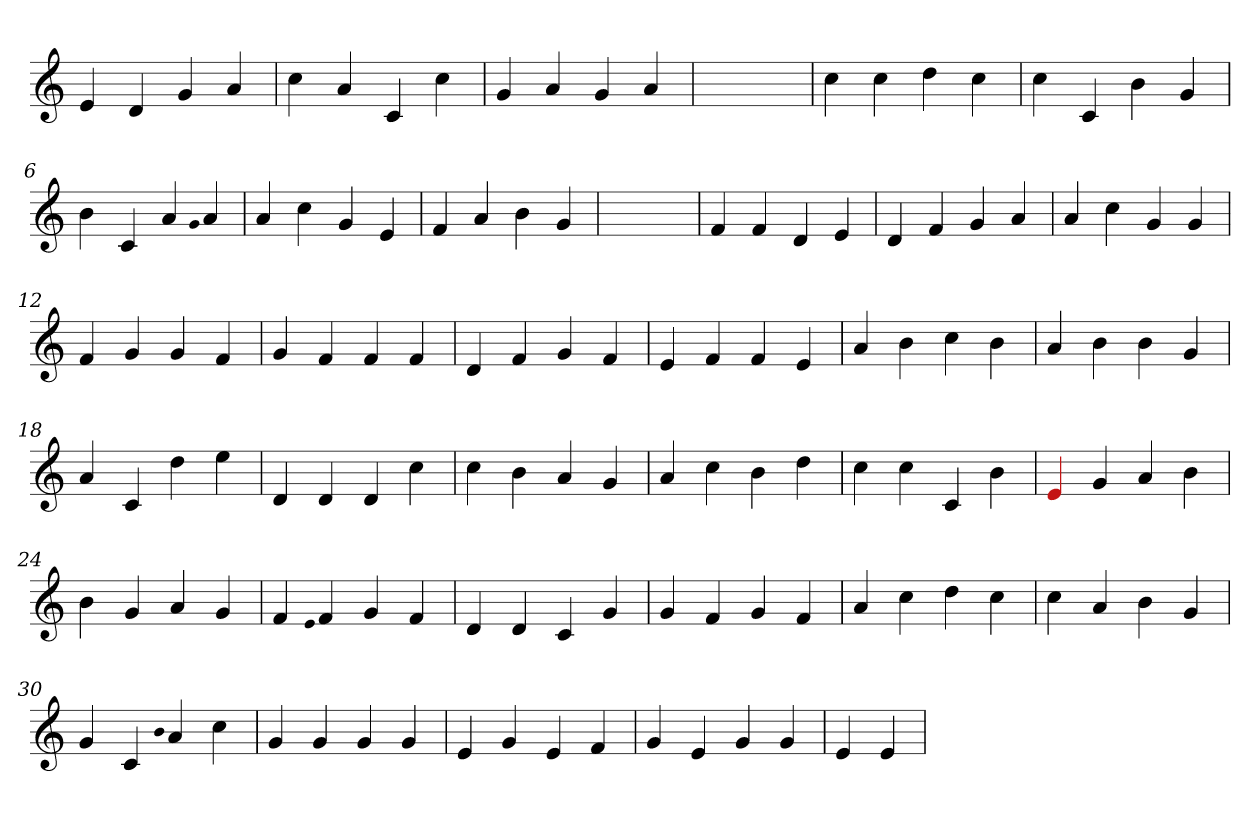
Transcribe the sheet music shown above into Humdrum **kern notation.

**kern
*part1
*staff1
*clefG2
=1
4e
4d
4g
4a
=2
4cc
4a
4c
4cc
=3
4g
4a
4g
4a
=4
1ryy
=4
4cc
4cc
4dd
4cc
=5
4cc
4c
4b
4g
=6
4b
4c
4a
qqg
4a
=7
4a
4cc
4g
4e
=8
4f
4a
4b
4g
=9
1ryy
=9
4f
4f
4d
4e
=10
4d
4f
4g
4a
=11
4a
4cc
4g
4g
=12
4f
4g
4g
4f
=13
4g
4f
4f
4f
=14
4d
4f
4g
4f
=15
4e
4f
4f
4e
=16
4a
4b
4cc
4b
=17
4a
4b
4b
4g
=18
4a
4c
4dd
4ee
=19
4d
4d
4d
4cc
=20
4cc
4b
4a
4g
=21
4a
4cc
4b
4dd
=22
4cc
4cc
4c
4b
=23
4Re
4g
4a
4b
=24
4b
4g
4a
4g
=25
4f
qqe
4f
4g
4f
=26
4d
4d
4c
4g
=27
4g
4f
4g
4f
=28
4a
4cc
4dd
4cc
=29
4cc
4a
4b
4g
=30
4g
4c
qqb
4a
4cc
=31
4g
4g
4g
4g
=32
4e
4g
4e
4f
=33
4g
4e
4g
4g
=34
4e
4e
=
*-
